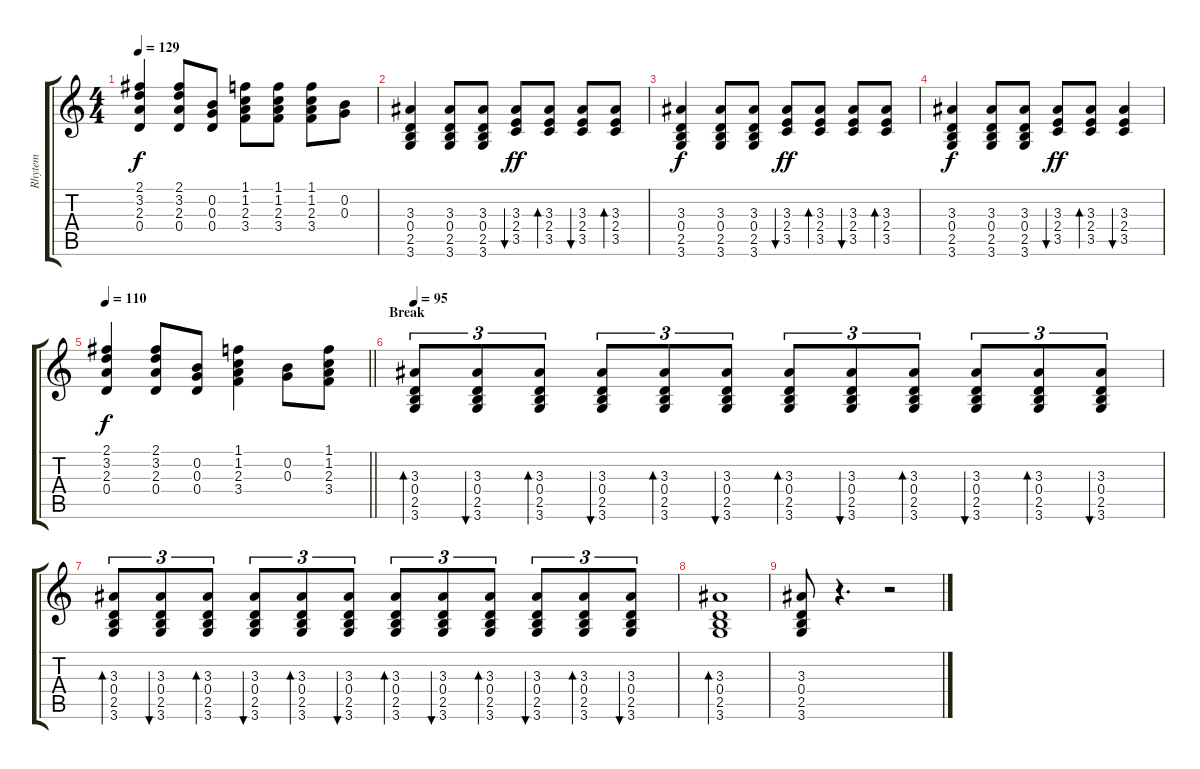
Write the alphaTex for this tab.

\track ("Rhytem" "Rhytem") {instrument electricguitarclean}
\staff {score tabs}
\tuning (E4 B3 G3 D3 A2 E2) {hide}
\ts (4 4)
\tempo 129
\clef g2
\ks c
(2.1 3.2 2.3 0.4).4{dy f} (2.1 3.2 2.3 0.4).8 (0.2 0.3 0.4).8 (1.1 1.2 2.3 3.4).8 (1.1 1.2 2.3 3.4).8 (1.1 1.2 2.3 3.4).8 (0.2 0.3).8 |
(3.3 0.4 2.5 3.6).4 (3.3 0.4 2.5 3.6).8 (3.3 0.4 2.5 3.6).8 (3.3 2.4 3.5).8{bu 60 dy ff} (3.3 2.4 3.5).8{bd 60} (3.3 2.4 3.5).8{bu 60} (3.3 2.4 3.5).8{bd 60} |
(3.3 0.4 2.5 3.6).4{dy f} (3.3 0.4 2.5 3.6).8 (3.3 0.4 2.5 3.6).8 (3.3 2.4 3.5).8{bu 60 dy ff} (3.3 2.4 3.5).8{bd 60} (3.3 2.4 3.5).8{bu 60} (3.3 2.4 3.5).8{bd 60} |
(3.3 0.4 2.5 3.6).4{dy f} (3.3 0.4 2.5 3.6).8 (3.3 0.4 2.5 3.6).8 (3.3 2.4 3.5).8{bu 60 dy ff} (3.3 2.4 3.5).8{bd 60} (3.3 2.4 3.5).4{bu 60} |
\tempo 110
\barLineRight lightlight
(2.1 3.2 2.3 0.4).4{dy f} (2.1 3.2 2.3 0.4).8 (0.2 0.3 0.4).8 (1.1 1.2 2.3 3.4).4 (0.2 0.3).8 (1.1 1.2 2.3 3.4).8 |
\section ("" "Break")
\tempo 95
(3.3 0.4 2.5 3.6).8{tu (3 2) bd 120} (3.3 0.4 2.5 3.6).8{tu (3 2) bu 120} (3.3 0.4 2.5 3.6).8{tu (3 2) bd 120} (3.3 0.4 2.5 3.6).8{tu (3 2) bu 120} (3.3 0.4 2.5 3.6).8{tu (3 2) bd 120} (3.3 0.4 2.5 3.6).8{tu (3 2) bu 120} (3.3 0.4 2.5 3.6).8{tu (3 2) bd 120} (3.3 0.4 2.5 3.6).8{tu (3 2) bu 120} (3.3 0.4 2.5 3.6).8{tu (3 2) bd 120} (3.3 0.4 2.5 3.6).8{tu (3 2) bu 120} (3.3 0.4 2.5 3.6).8{tu (3 2) bd 120} (3.3 0.4 2.5 3.6).8{tu (3 2) bu 120} |
(3.3 0.4 2.5 3.6).8{tu (3 2) bd 120} (3.3 0.4 2.5 3.6).8{tu (3 2) bu 120} (3.3 0.4 2.5 3.6).8{tu (3 2) bd 120} (3.3 0.4 2.5 3.6).8{tu (3 2) bu 120} (3.3 0.4 2.5 3.6).8{tu (3 2) bd 120} (3.3 0.4 2.5 3.6).8{tu (3 2) bu 120} (3.3 0.4 2.5 3.6).8{tu (3 2) bd 120} (3.3 0.4 2.5 3.6).8{tu (3 2) bu 120} (3.3 0.4 2.5 3.6).8{tu (3 2) bd 120} (3.3 0.4 2.5 3.6).8{tu (3 2) bu 120} (3.3 0.4 2.5 3.6).8{tu (3 2) bd 120} (3.3 0.4 2.5 3.6).8{tu (3 2) bu 120} |
(3.3 0.4 2.5 3.6).1{bd 60} |
(3.3 0.4 2.5 3.6).8 r.4{d} r.2
